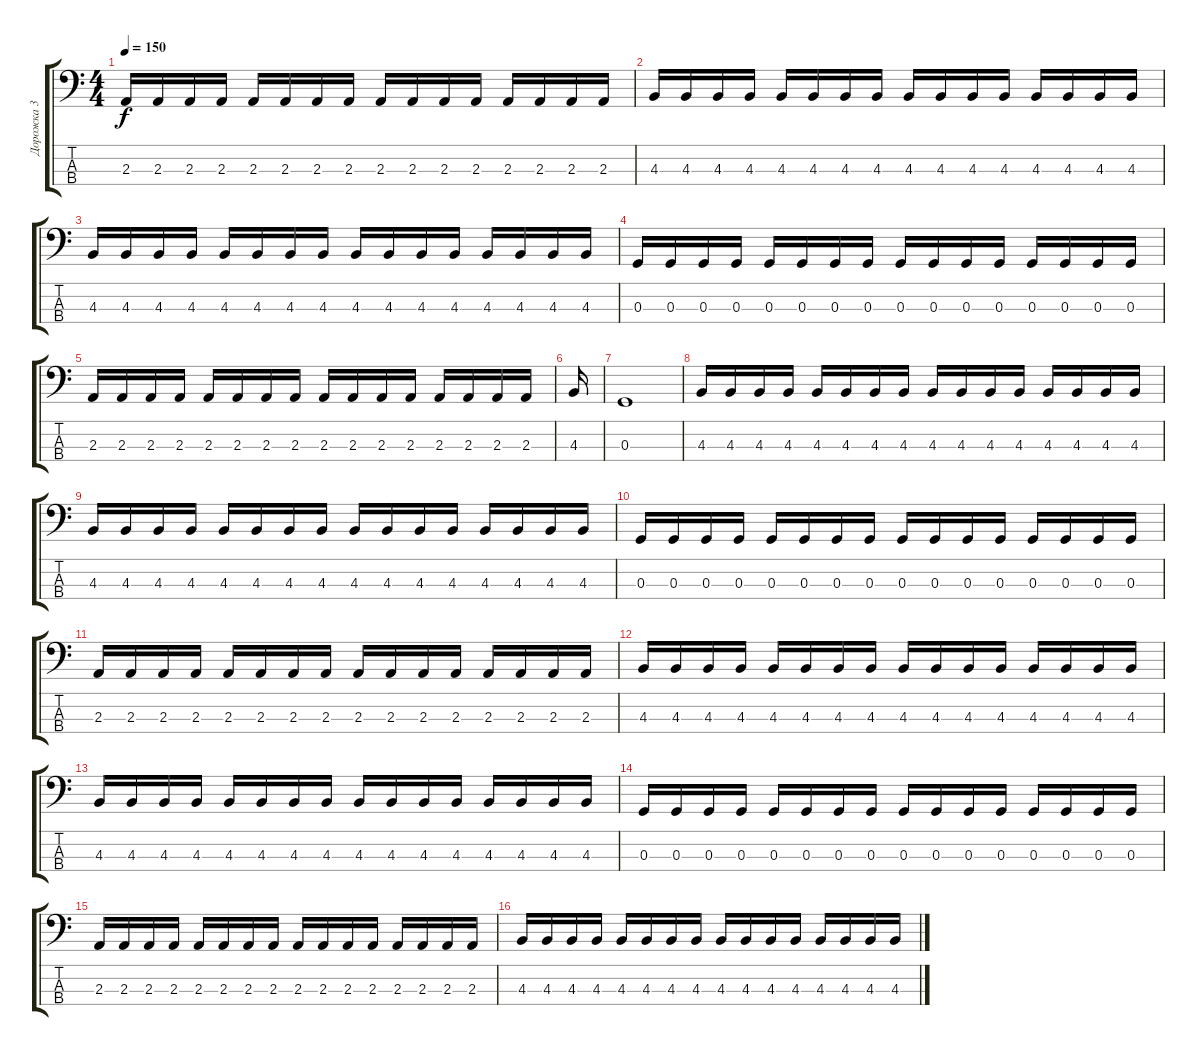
\track ("Дорожка 3" "Дорожка 3") {instrument electricbassfinger}
\staff {score tabs}
\tuning (F2 C2 G1 D1) {hide}
\ts (4 4)
\tempo 150
\clef f4
\ks c
2.3.16{dy f} 2.3.16 2.3.16 2.3.16 2.3.16 2.3.16 2.3.16 2.3.16 2.3.16 2.3.16 2.3.16 2.3.16 2.3.16 2.3.16 2.3.16 2.3.16 |
4.3.16 4.3.16 4.3.16 4.3.16 4.3.16 4.3.16 4.3.16 4.3.16 4.3.16 4.3.16 4.3.16 4.3.16 4.3.16 4.3.16 4.3.16 4.3.16 |
4.3.16 4.3.16 4.3.16 4.3.16 4.3.16 4.3.16 4.3.16 4.3.16 4.3.16 4.3.16 4.3.16 4.3.16 4.3.16 4.3.16 4.3.16 4.3.16 |
0.3.16 0.3.16 0.3.16 0.3.16 0.3.16 0.3.16 0.3.16 0.3.16 0.3.16 0.3.16 0.3.16 0.3.16 0.3.16 0.3.16 0.3.16 0.3.16 |
2.3.16 2.3.16 2.3.16 2.3.16 2.3.16 2.3.16 2.3.16 2.3.16 2.3.16 2.3.16 2.3.16 2.3.16 2.3.16 2.3.16 2.3.16 2.3.16 |
4.3.16 |
0.3.1 |
4.3.16 4.3.16 4.3.16 4.3.16 4.3.16 4.3.16 4.3.16 4.3.16 4.3.16 4.3.16 4.3.16 4.3.16 4.3.16 4.3.16 4.3.16 4.3.16 |
4.3.16 4.3.16 4.3.16 4.3.16 4.3.16 4.3.16 4.3.16 4.3.16 4.3.16 4.3.16 4.3.16 4.3.16 4.3.16 4.3.16 4.3.16 4.3.16 |
0.3.16 0.3.16 0.3.16 0.3.16 0.3.16 0.3.16 0.3.16 0.3.16 0.3.16 0.3.16 0.3.16 0.3.16 0.3.16 0.3.16 0.3.16 0.3.16 |
2.3.16 2.3.16 2.3.16 2.3.16 2.3.16 2.3.16 2.3.16 2.3.16 2.3.16 2.3.16 2.3.16 2.3.16 2.3.16 2.3.16 2.3.16 2.3.16 |
4.3.16 4.3.16 4.3.16 4.3.16 4.3.16 4.3.16 4.3.16 4.3.16 4.3.16 4.3.16 4.3.16 4.3.16 4.3.16 4.3.16 4.3.16 4.3.16 |
4.3.16 4.3.16 4.3.16 4.3.16 4.3.16 4.3.16 4.3.16 4.3.16 4.3.16 4.3.16 4.3.16 4.3.16 4.3.16 4.3.16 4.3.16 4.3.16 |
0.3.16 0.3.16 0.3.16 0.3.16 0.3.16 0.3.16 0.3.16 0.3.16 0.3.16 0.3.16 0.3.16 0.3.16 0.3.16 0.3.16 0.3.16 0.3.16 |
2.3.16 2.3.16 2.3.16 2.3.16 2.3.16 2.3.16 2.3.16 2.3.16 2.3.16 2.3.16 2.3.16 2.3.16 2.3.16 2.3.16 2.3.16 2.3.16 |
4.3.16 4.3.16 4.3.16 4.3.16 4.3.16 4.3.16 4.3.16 4.3.16 4.3.16 4.3.16 4.3.16 4.3.16 4.3.16 4.3.16 4.3.16 4.3.16
